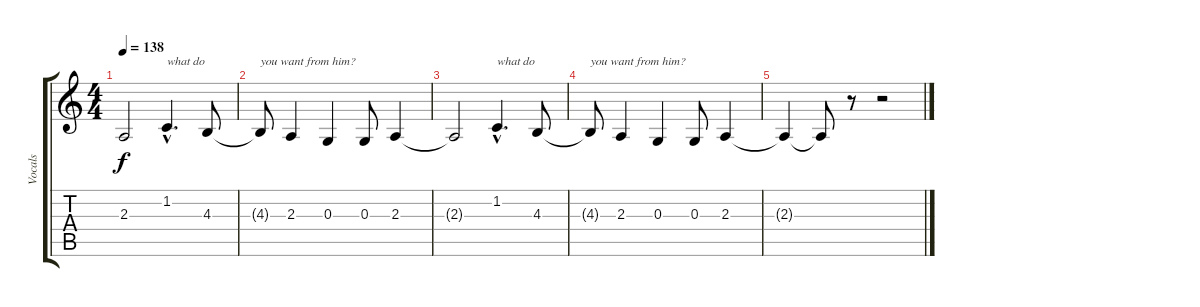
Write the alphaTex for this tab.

\track ("Vocals" "Vocals") {instrument oboe}
\staff {score tabs}
\tuning (E4 B3 G3 D3 A2 E2) {hide}
\ts (4 4)
\tempo 138
\clef g2
\ks c
2.3{t}.2{dy f} 1.2{hac}.4{d txt "what do"} 4.3.8 |
4.3{t}.8{txt "you want from him?"} 2.3.4 0.3.4 0.3.8 2.3.4 |
2.3{t}.2 1.2{hac}.4{d txt "what do"} 4.3.8 |
4.3{t}.8{txt "you want from him?"} 2.3.4 0.3.4 0.3.8 2.3.4 |
2.3{t}.4 2.3{t}.8 r.8 r.2
